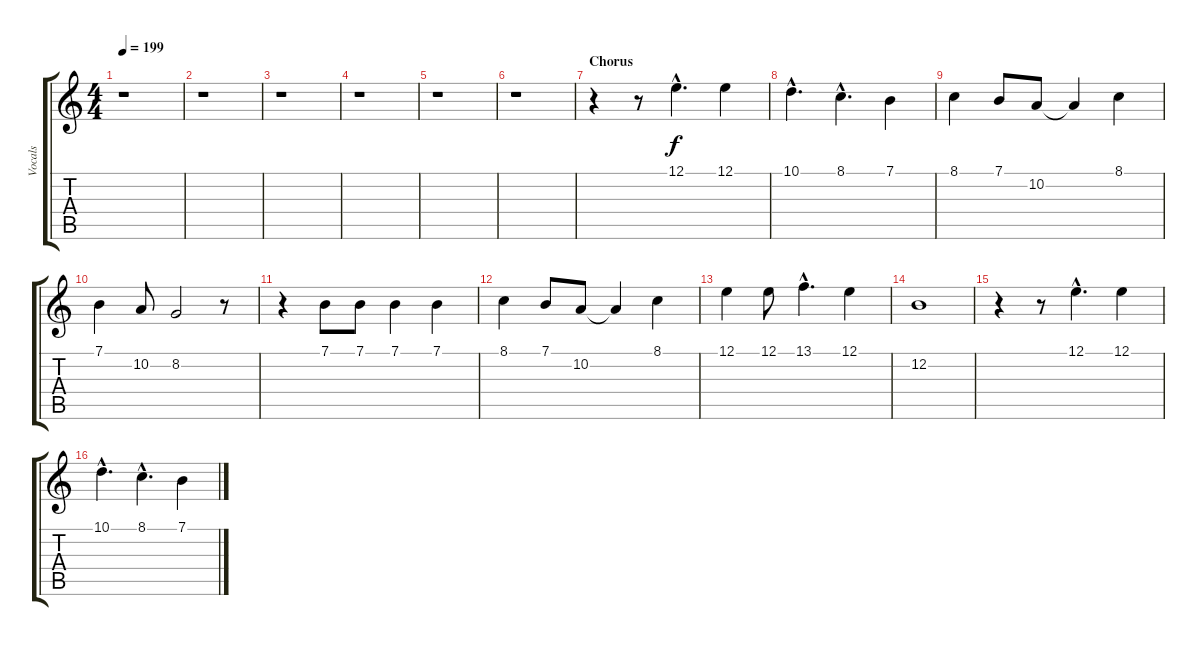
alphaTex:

\track ("Vocals" "Vocals") {instrument lead2sawtooth}
\staff {score tabs}
\tuning (E4 B3 G3 D3 A2 E2) {hide}
\ts (4 4)
\tempo 199
\clef g2
\ks c
r.1{dy f} |
r.1 |
r.1 |
r.1 |
r.1 |
r.1 |
\section ("" "Chorus")
r.4 r.8 12.1{hac}.4{d volume 16} 12.1.4 |
10.1{hac}.4{d} 8.1{hac}.4{d} 7.1.4 |
8.1.4 7.1.8 10.2.8 10.2{t}.4 8.1.4 |
7.1.4 10.2.8 8.2.2 r.8 |
r.4 7.1.8 7.1.8 7.1.4 7.1.4 |
8.1.4 7.1.8 10.2.8 10.2{t}.4 8.1.4 |
12.1.4 12.1.8 13.1{hac}.4{d} 12.1.4 |
12.2.1 |
\section ("" "")
r.4 r.8 12.1{hac}.4{d volume 16} 12.1.4 |
10.1{hac}.4{d} 8.1{hac}.4{d} 7.1.4
